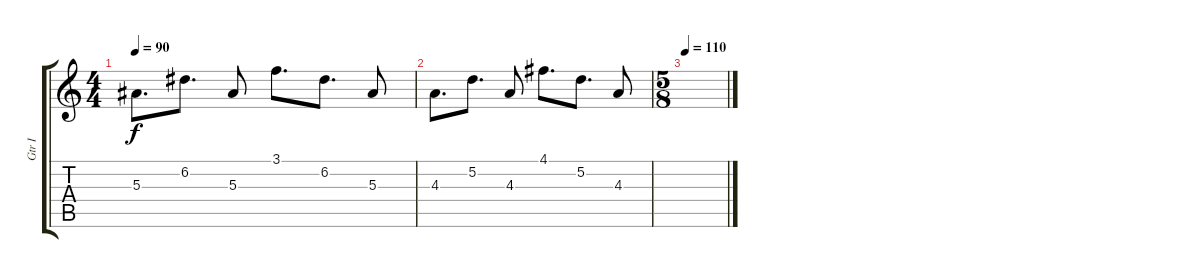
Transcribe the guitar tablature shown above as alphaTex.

\track ("Gtr I" "Gtr I") {instrument electricguitarclean}
\staff {score tabs}
\tuning (D4 A3 F3 C3 G2 C2) {hide}
\ts (4 4)
\tempo 90
\clef g2
\ks c
5.3.8{d dy f} 6.2.8{d} 5.3.8 3.1.8{d} 6.2.8{d} 5.3.8 |
4.3.8{d} 5.2.8{d} 4.3.8 4.1.8{d} 5.2.8{d} 4.3.8 |
\ts (5 8)
\tempo 110
